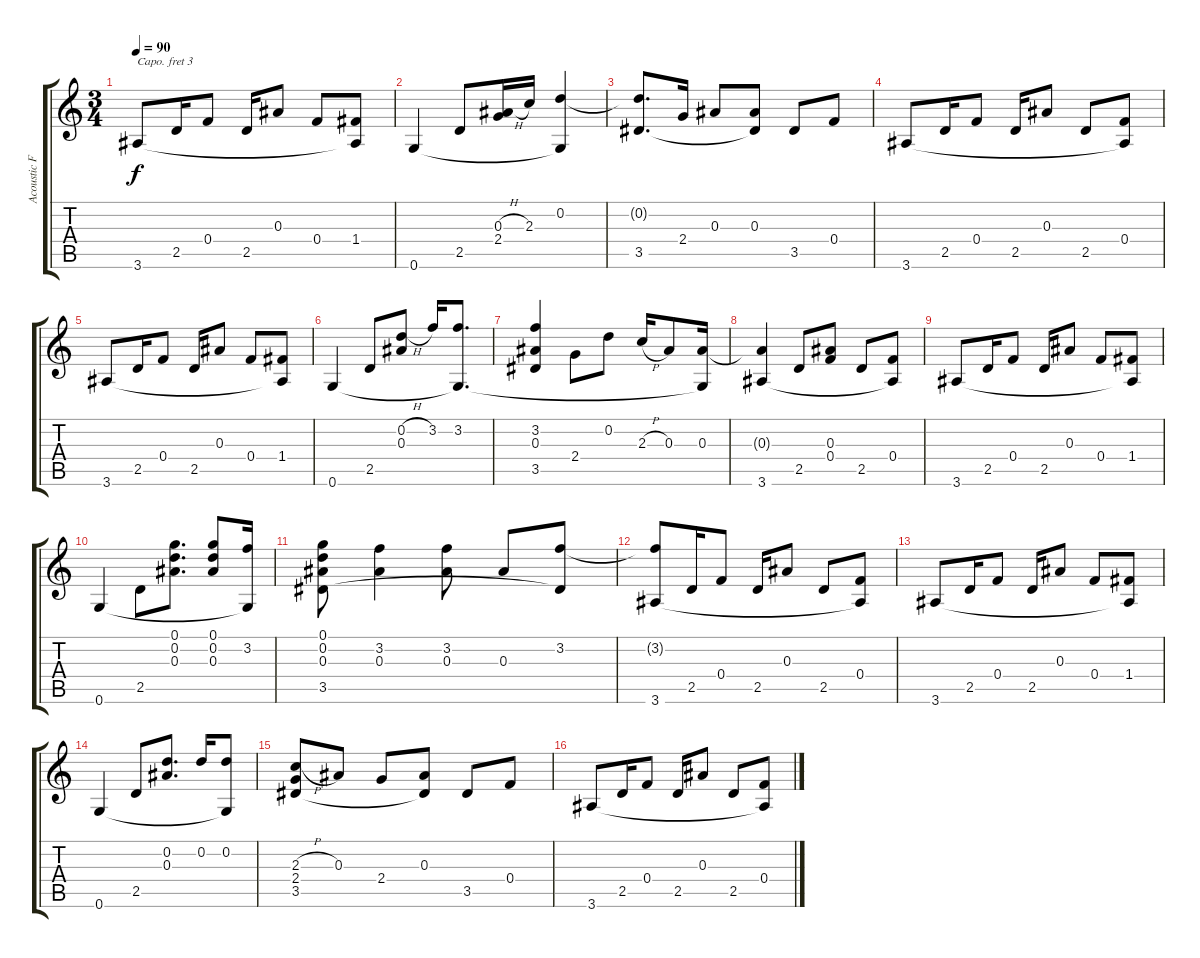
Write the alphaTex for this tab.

\track ("Acoustic Fingerstyle Guitar Arrangement" "Acoustic F") {instrument acousticguitarnylon}
\staff {score tabs}
\capo 3
\tuning (E4 B3 G3 D3 A2 E2) {hide}
\ts (3 4)
\tempo 90
\clef g2
\ks c
3.6.8{dy f} 2.5.16 0.4.8 2.5.16 0.3.8 0.4.8 (1.4 3.6{t}).8 |
0.6.4 2.5.8 (0.3{h} 2.4).16 2.3.16 (0.2 0.6{t}).4 |
(0.2{t} 3.5).8{d} 2.4.16 0.3.8 (0.3 3.5{t}).8 3.5.8 0.4.8 |
3.6.8 2.5.16 0.4.8 2.5.16 0.3.8 2.5.8 (0.4 3.6{t}).8 |
3.6.8 2.5.16 0.4.8 2.5.16 0.3.8 0.4.8 (1.4 3.6{t}).8 |
0.6.4 2.5.8 (0.2{h} 0.3).8 3.2.16 (3.2 0.6{t}).8{d} |
(3.2 0.3 3.5).4 2.4.8 0.2.8 2.3{h}.16 0.3.8 (0.3 0.6{t}).16 |
(0.3{t} 3.6).4 2.5.8 (0.3 0.4).8 2.5.8 (0.4 3.6{t}).8 |
3.6.8 2.5.16 0.4.8 2.5.16 0.3.8 0.4.8 (1.4 3.6{t}).8 |
0.6.4 2.5.8 (0.1 0.2 0.3).8{d} (0.1 0.2 0.3).8 (3.2 0.6{t}).16 |
(0.1 0.2 0.3 3.5).8 (3.2 0.3).4 (3.2 0.3).8 0.3.8 (3.2 3.5{t}).8 |
(3.2{t} 3.6).8 2.5.16 0.4.8 2.5.16 0.3.8 2.5.8 (0.4 3.6{t}).8 |
3.6.8 2.5.16 0.4.8 2.5.16 0.3.8 0.4.8 (1.4 3.6{t}).8 |
0.6.4 2.5.8 (0.2 0.3).8{d} 0.2.16 (0.2 0.6{t}).8 |
(2.3{h} 2.4 3.5).8 0.3.8 2.4.8 (0.3 3.5{t}).8 3.5.8 0.4.8 |
3.6.8 2.5.16 0.4.8 2.5.16 0.3.8 2.5.8 (0.4 3.6{t}).8
